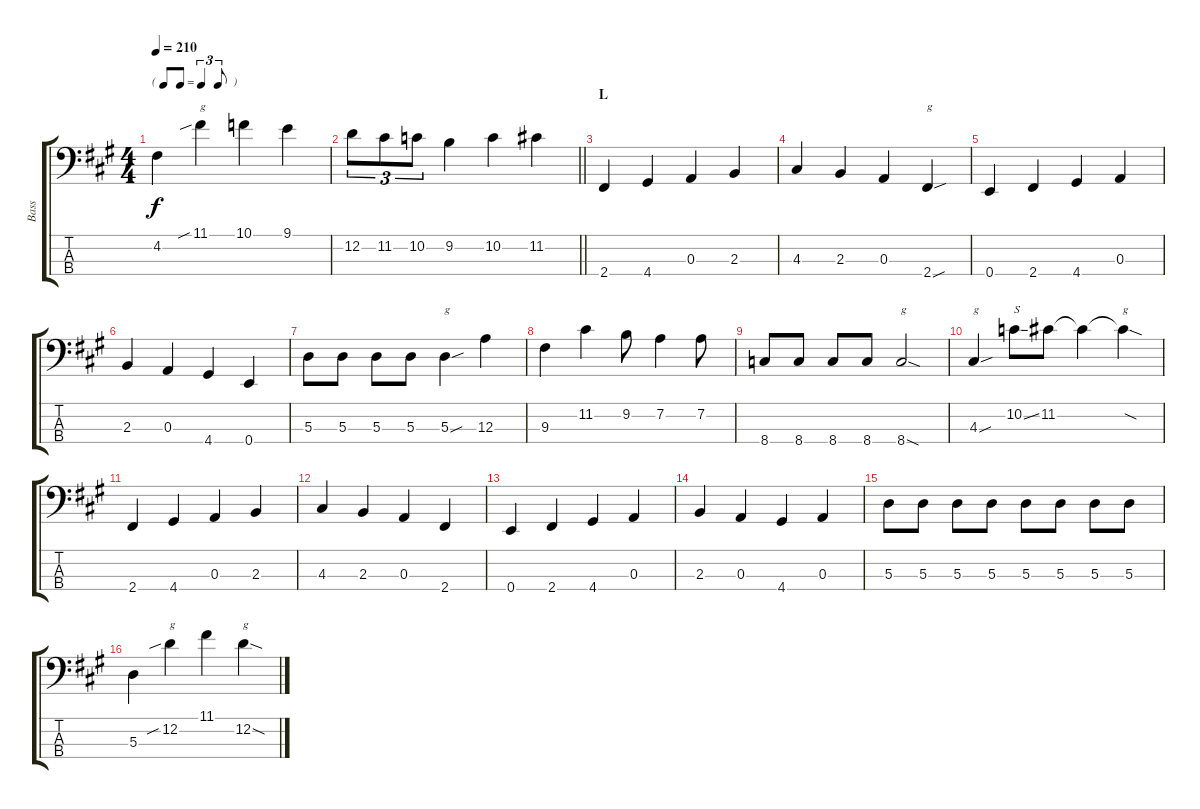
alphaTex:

\track ("Bass" "Bass") {instrument electricbasspick}
\staff {score tabs}
\tuning (G2 D2 A1 E1) {hide}
\ts (4 4)
\tf triplet8th
\tempo 210
\clef f4
\ks a
4.2.4{dy f} 11.1{sib}.4{txt "g"} 10.1.4 9.1.4 |
\barLineRight lightlight
12.2.8{tu (3 2)} 11.2.8{tu (3 2)} 10.2.8{tu (3 2)} 9.2.4 10.2.4 11.2.4 |
\section ("" "L")
2.4.4 4.4.4 0.3.4 2.3.4 |
4.3.4 2.3.4 0.3.4 2.4{sou}.4{txt "g"} |
0.4.4 2.4.4 4.4.4 0.3.4 |
2.3.4 0.3.4 4.4.4 0.4.4 |
5.3.8 5.3.8 5.3.8 5.3.8 5.3{sou}.4{txt "g"} 12.3.4 |
9.3.4 11.2.4 9.2.8 7.2.4 7.2.8 |
8.4.8 8.4.8 8.4.8 8.4.8 8.4{sod}.2{txt "g"} |
4.3{sou}.4{txt "g"} 10.2{ss}.8{txt "S"} 11.2.8 11.2{t}.4 11.2{sod t}.4{txt "g"} |
2.4.4 4.4.4 0.3.4 2.3.4 |
4.3.4 2.3.4 0.3.4 2.4.4 |
0.4.4 2.4.4 4.4.4 0.3.4 |
2.3.4 0.3.4 4.4.4 0.3.4 |
5.3.8 5.3.8 5.3.8 5.3.8 5.3.8 5.3.8 5.3.8 5.3.8 |
5.3.4 12.2{sib}.4{txt "g"} 11.1.4 12.2{sod}.4{txt "g"}
